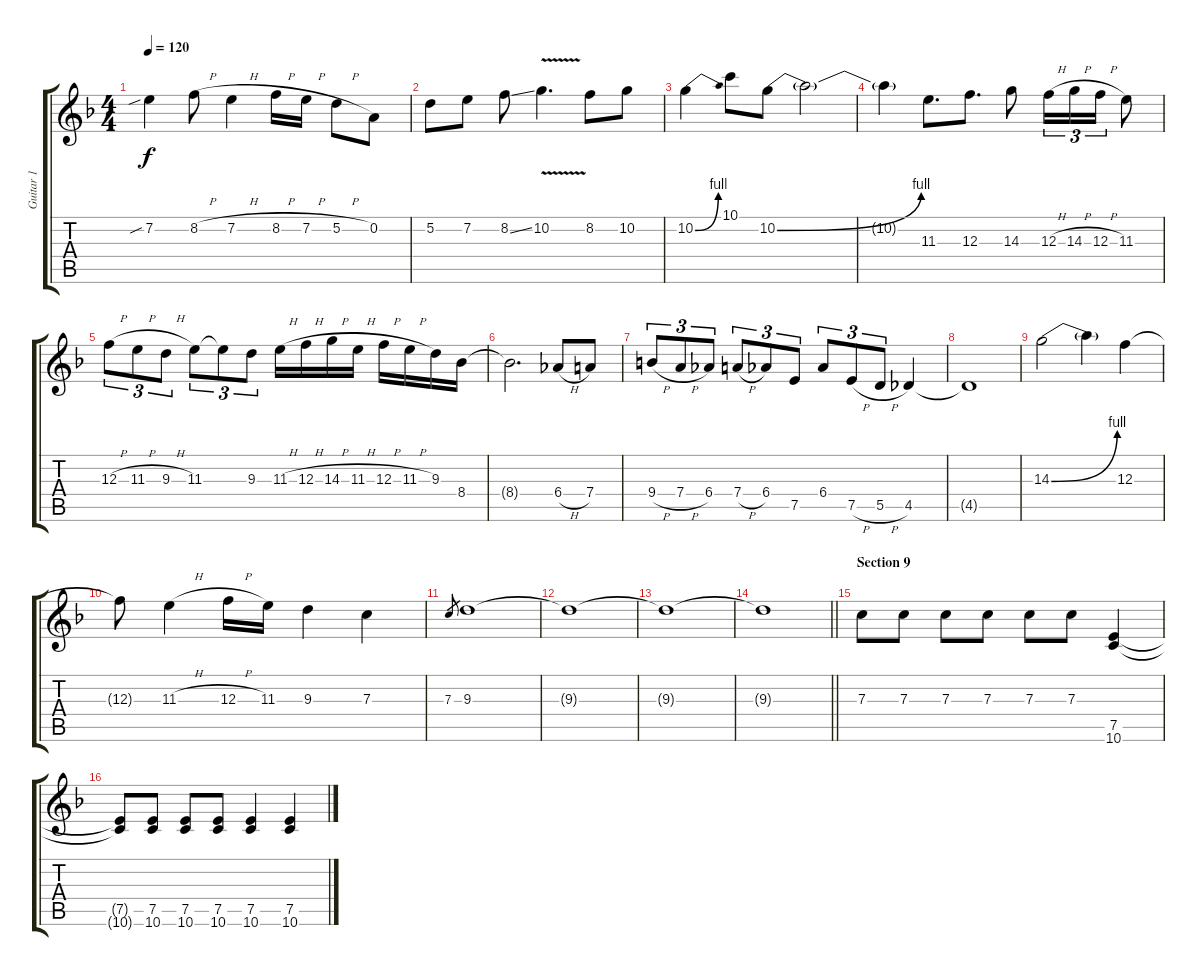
\track ("Guitar 1" "Guitar 1") {instrument distortionguitar}
\staff {score tabs}
\tuning (D4 A3 F3 D3 A2 D2) {hide}
\ts (4 4)
\tempo 120
\clef g2
\ks f
7.2{sib}.4{dy f} 8.2{h}.8 7.2{h}.4 8.2{h}.16 7.2{h}.16 5.2{h}.8 0.2.8 |
5.2.8 7.2.8 8.2{ss}.8 10.2{v}.4{d} 8.2.8 10.2.8 |
10.2{be (bend 0 0 60 4)}.4 10.1.8 10.2{be (bend 0 0 60 4)}.8 10.2{t}.2 |
10.2{t}.4 11.3.8{d} 12.3.8{d} 14.3.8 12.3{h}.16{tu (3 2)} 14.3{h}.16{tu (3 2)} 12.3{h}.16{tu (3 2)} 11.3.8 |
12.3{h}.8{tu (3 2)} 11.3{h}.8{tu (3 2)} 9.3{h}.8{tu (3 2)} 11.3.8{tu (3 2)} 11.3{t}.8{tu (3 2)} 9.3.8{tu (3 2)} 11.3{h}.16 12.3{h}.16 14.3{h}.16 11.3{h}.16 12.3{h}.16 11.3{h}.16 9.3.16 8.4.16 |
8.4{t}.2{d} 6.4{h}.8 7.4.8 |
9.4{h}.8{tu (3 2)} 7.4{h}.8{tu (3 2)} 6.4.8{tu (3 2)} 7.4{h}.8{tu (3 2)} 6.4.8{tu (3 2)} 7.5.8{tu (3 2)} 6.4.8{tu (3 2)} 7.5{h}.8{tu (3 2)} 5.5{h}.8{tu (3 2)} 4.5.4 |
4.5{t}.1 |
14.3{be (bend 0 0 60 4)}.2 14.3{t}.4 12.3.4 |
12.3{t}.8 11.3{h}.4 12.3{h}.16 11.3.16 9.3.4 7.3.4 |
7.3.8{gr} 9.3.1 |
9.3{t}.1 |
9.3{t}.1 |
\barLineRight lightlight
9.3{t}.1 |
\section ("" "Section 9")
7.3.8{volume 13} 7.3.8 7.3.8 7.3.8 7.3.8 7.3.8 (7.5 10.6).4 |
(7.5{t} 10.6{t}).8 (7.5 10.6).8 (7.5 10.6).8 (7.5 10.6).8 (7.5 10.6).4 (7.5 10.6).4
